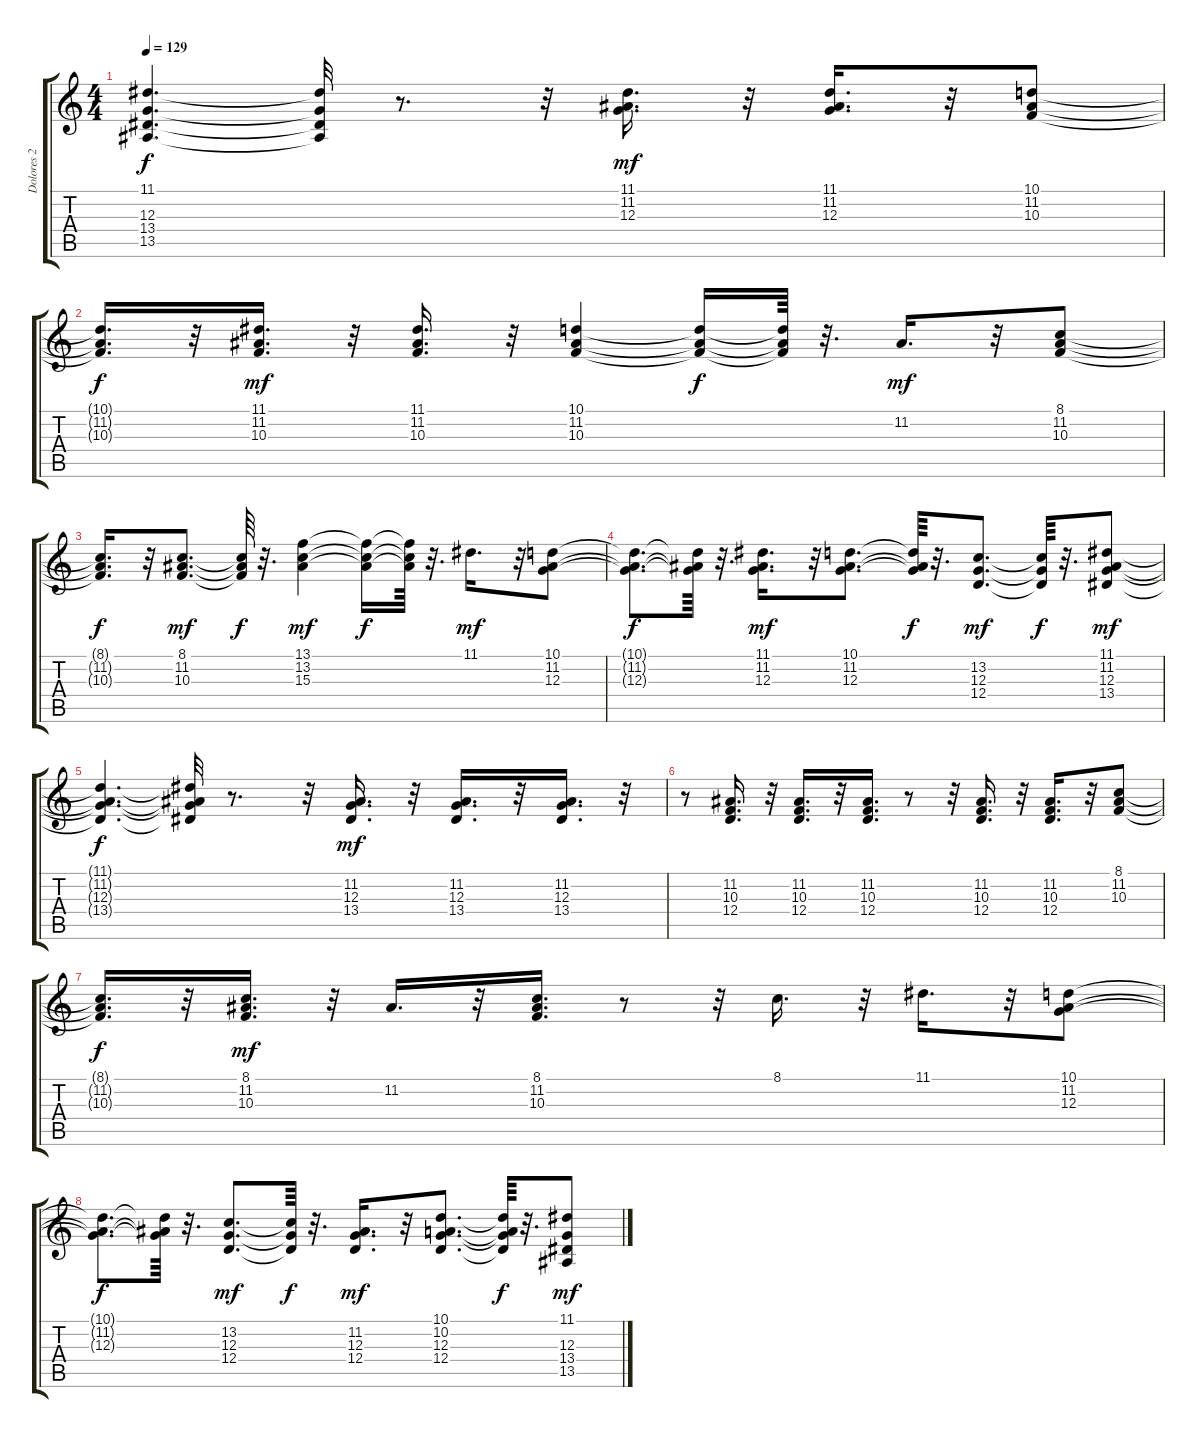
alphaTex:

\track ("Dolores 2" "Dolores 2") {instrument pad3polysynth}
\staff {score tabs}
\tuning (E4 B3 G3 D3 A2 E2) {hide}
\ts (4 4)
\tempo 129
\clef g2
\ks c
(11.1{t} 12.3{t} 13.4{t} 13.5{t}).4{d dy f} (11.1{t} 12.3{t} 13.4{t} 13.5{t}).32 r.8{d} r.32 (11.1 11.2 12.3).16{d dy mf} r.32 (11.1 11.2 12.3).16{d} r.32 (10.1 11.2 10.3).8 |
(10.1{t} 11.2{t} 10.3{t}).16{d dy f} r.32 (11.1 11.2 10.3).16{d dy mf} r.32 (11.1 11.2 10.3).16{d} r.32 (10.1 11.2 10.3).4 (10.1{t} 11.2{t} 10.3{t}).16{dy f} (10.1{t} 11.2{t} 10.3{t}).64 r.32{d} 11.2.16{d dy mf} r.32 (8.1 11.2 10.3).8 |
(8.1{t} 11.2{t} 10.3{t}).16{d dy f} r.32 (8.1 11.2 10.3).8{d dy mf} (8.1{t} 11.2{t} 10.3{t}).64{dy f} r.32{d} (13.1 13.2 15.3).4{dy mf} (13.1{t} 13.2{t} 15.3{t}).16{dy f} (13.1{t} 13.2{t} 15.3{t}).64 r.32{d} 11.1.16{d dy mf} r.32 (10.1 11.2 12.3).8 |
(10.1{t} 11.2{t} 12.3{t}).8{d dy f} (10.1{t} 11.2{t} 12.3{t}).64 r.32{d} (11.1 11.2 12.3).16{d dy mf} r.32 (10.1 11.2 12.3).8{d} (10.1{t} 11.2{t} 12.3{t}).64{dy f} r.32{d} (13.2 12.3 12.4).8{d dy mf} (13.2{t} 12.3{t} 12.4{t}).64{dy f} r.32{d} (11.1 11.2 12.3 13.4).8{dy mf} |
(11.1{t} 11.2{t} 12.3{t} 13.4{t}).4{d dy f} (11.1{t} 11.2{t} 12.3{t} 13.4{t}).32 r.8{d} r.32 (11.2 12.3 13.4).16{d dy mf} r.32 (11.2 12.3 13.4).16{d} r.32 (11.2 12.3 13.4).16{d} r.32 |
r.8 (11.2 10.3 12.4).16{d} r.32 (11.2 10.3 12.4).16{d} r.32 (11.2 10.3 12.4).16{d} r.8 r.32 (11.2 10.3 12.4).16{d} r.32 (11.2 10.3 12.4).16{d} r.32 (8.1 11.2 10.3).8 |
(8.1{t} 11.2{t} 10.3{t}).16{d dy f} r.32 (8.1 11.2 10.3).16{d dy mf} r.32 11.2.16{d} r.32 (8.1 11.2 10.3).16{d} r.8 r.32 8.1.16{d} r.32 11.1.16{d} r.32 (10.1 11.2 12.3).8 |
(10.1{t} 11.2{t} 12.3{t}).8{d dy f} (10.1{t} 11.2{t} 12.3{t}).64 r.32{d} (13.2 12.3 12.4).8{d dy mf} (13.2{t} 12.3{t} 12.4{t}).64{dy f} r.32{d} (11.2 12.3 12.4).16{d dy mf} r.32 (10.1 10.2 12.3 12.4).8{d} (10.1{t} 10.2{t} 12.3{t} 12.4{t}).64{dy f} r.32{d} (11.1 12.3 13.4 13.5).8{dy mf}
